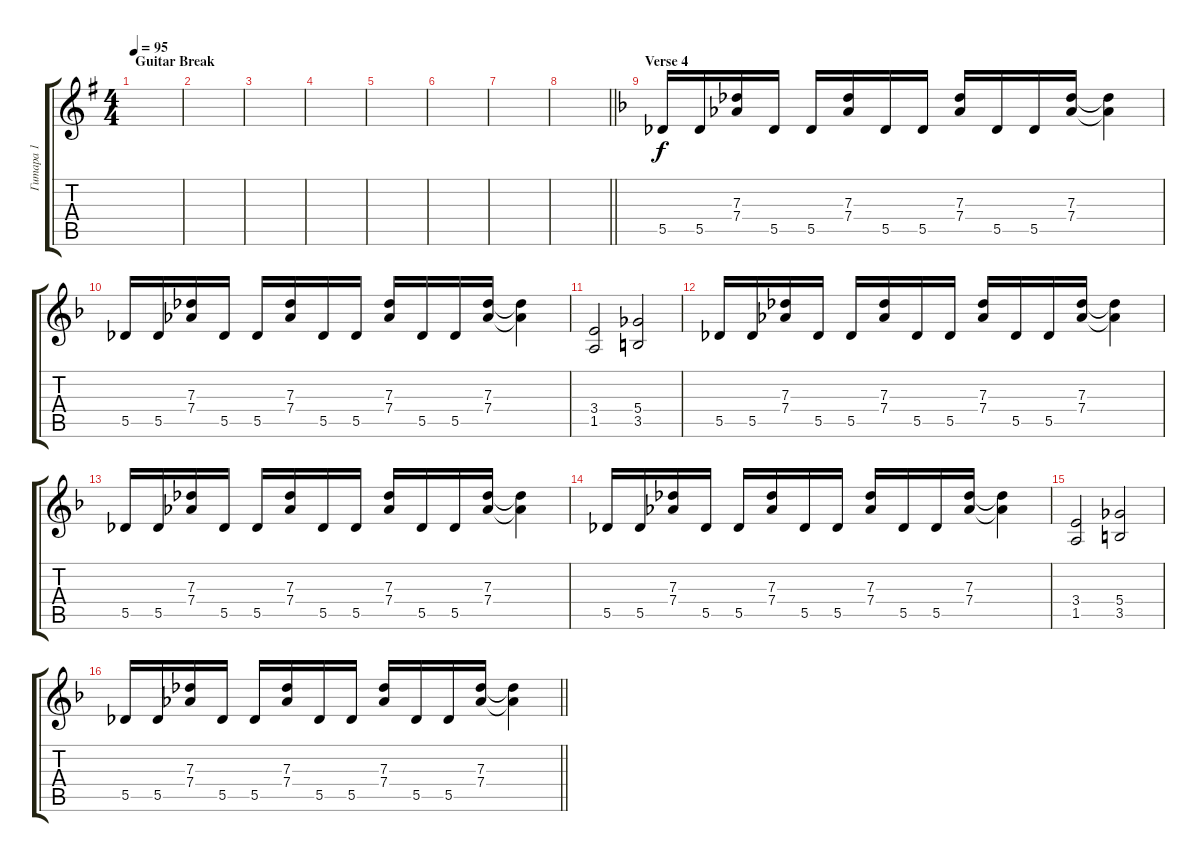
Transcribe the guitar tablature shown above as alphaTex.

\track ("Гитара 1" "Гитара 1") {instrument distortionguitar}
\staff {score tabs}
\tuning (Eb4 Bb3 Gb3 Db3 Ab2 Eb2) {hide}
\ts (4 4)
\section ("" "Guitar Break")
\tempo 95
\clef g2
\ks eminor
|
|
|
|
|
|
|
\barLineRight lightlight
|
\section ("" "Verse 4")
\ks dminor
5.5.16{volume 13} 5.5.16 (7.3 7.4).16 5.5.16 5.5.16 (7.3 7.4).16 5.5.16 5.5.16 (7.3 7.4).16 5.5.16 5.5.16 (7.3 7.4).16 (7.3{t} 7.4{t}).4 |
5.5.16 5.5.16 (7.3 7.4).16 5.5.16 5.5.16 (7.3 7.4).16 5.5.16 5.5.16 (7.3 7.4).16 5.5.16 5.5.16 (7.3 7.4).16 (7.3{t} 7.4{t}).4 |
(3.4 1.5).2 (5.4 3.5).2 |
5.5.16 5.5.16 (7.3 7.4).16 5.5.16 5.5.16 (7.3 7.4).16 5.5.16 5.5.16 (7.3 7.4).16 5.5.16 5.5.16 (7.3 7.4).16 (7.3{t} 7.4{t}).4 |
5.5.16 5.5.16 (7.3 7.4).16 5.5.16 5.5.16 (7.3 7.4).16 5.5.16 5.5.16 (7.3 7.4).16 5.5.16 5.5.16 (7.3 7.4).16 (7.3{t} 7.4{t}).4 |
5.5.16 5.5.16 (7.3 7.4).16 5.5.16 5.5.16 (7.3 7.4).16 5.5.16 5.5.16 (7.3 7.4).16 5.5.16 5.5.16 (7.3 7.4).16 (7.3{t} 7.4{t}).4 |
(3.4 1.5).2 (5.4 3.5).2 |
\barLineRight lightlight
5.5.16 5.5.16 (7.3 7.4).16 5.5.16 5.5.16 (7.3 7.4).16 5.5.16 5.5.16 (7.3 7.4).16 5.5.16 5.5.16 (7.3 7.4).16 (7.3{t} 7.4{t}).4
